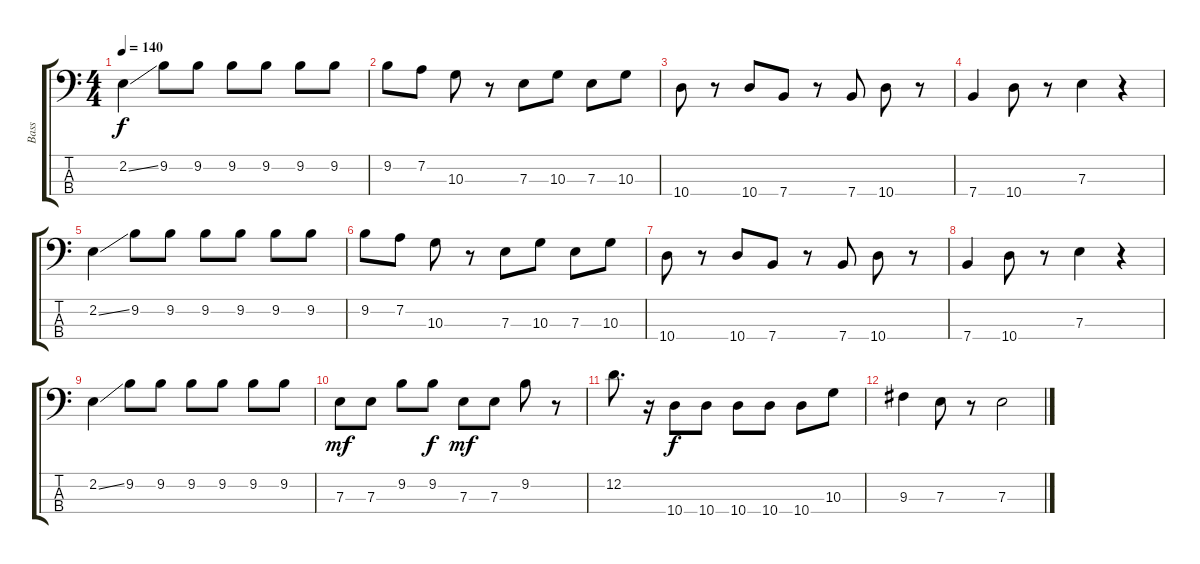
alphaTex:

\track ("Bass" "Bass") {instrument acousticbass}
\staff {score tabs}
\tuning (G2 D2 A1 E1) {hide}
\ts (4 4)
\tempo 140
\clef f4
\ks c
2.2{ss}.4{dy f instrument electricbassfinger} 9.2.8 9.2.8 9.2.8 9.2.8 9.2.8 9.2.8 |
9.2.8 7.2.8 10.3.8 r.8 7.3.8 10.3.8 7.3.8 10.3.8 |
10.4.8 r.8 10.4.8 7.4.8 r.8 7.4.8 10.4.8 r.8 |
7.4.4 10.4.8 r.8 7.3.4 r.4 |
2.2{ss}.4 9.2.8 9.2.8 9.2.8 9.2.8 9.2.8 9.2.8 |
9.2.8 7.2.8 10.3.8 r.8 7.3.8 10.3.8 7.3.8 10.3.8 |
10.4.8 r.8 10.4.8 7.4.8 r.8 7.4.8 10.4.8 r.8 |
7.4.4 10.4.8 r.8 7.3.4 r.4 |
2.2{ss}.4 9.2.8 9.2.8 9.2.8 9.2.8 9.2.8 9.2.8 |
7.3.8{dy mf} 7.3.8 9.2.8 9.2.8{dy f} 7.3.8{dy mf} 7.3.8 9.2.8 r.8 |
12.2.8{d} r.16 10.4.8{dy f} 10.4.8 10.4.8 10.4.8 10.4.8 10.3.8 |
9.3.4 7.3.8 r.8 7.3.2
